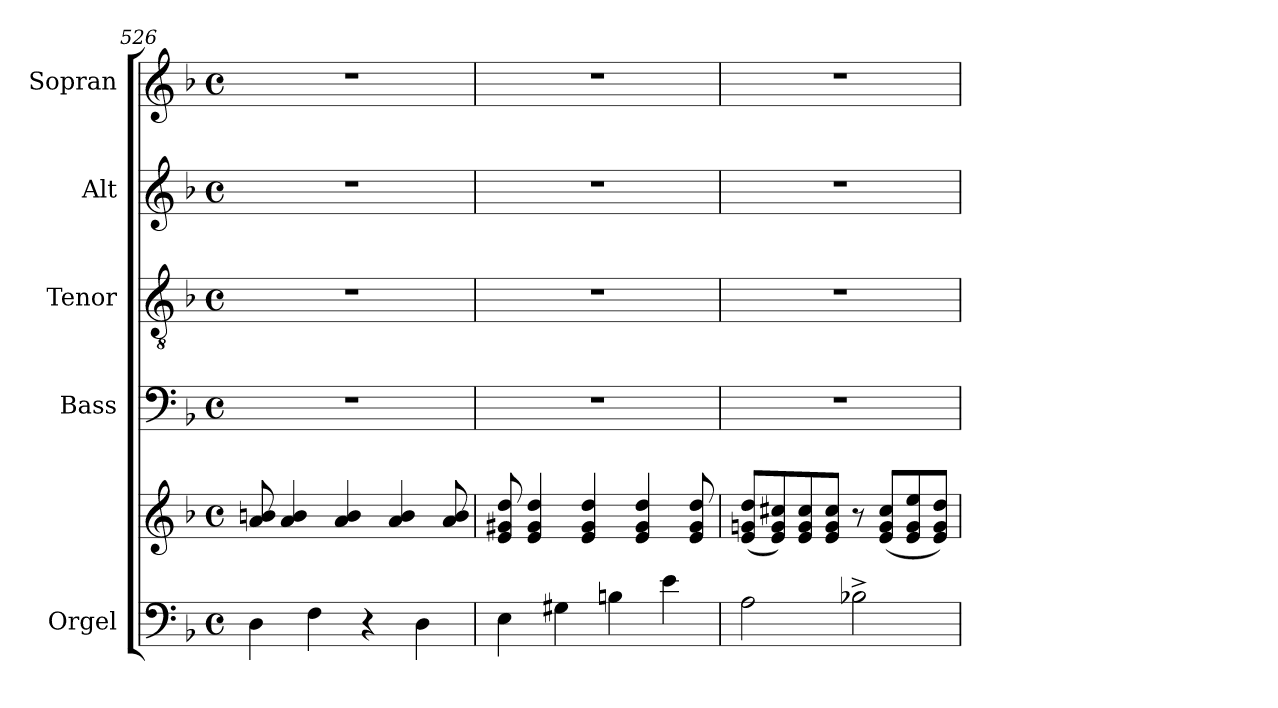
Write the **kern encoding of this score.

**kern	**kern	**kern	**kern	**kern	**kern
*part5	*part5	*part4	*part3	*part2	*part1
*staff6	*staff5	*staff4	*staff3	*staff2	*staff1
*I"Orgel	*	*I"Bass	*I"Tenor	*I"Alt	*I"Sopran
*I'Org.	*	*I'B	*I'T	*I'A	*I'S
*clefF4	*clefG2	*clefF4	*clefGv2	*clefG2	*clefG2
*k[b-]	*k[b-]	*k[b-]	*k[b-]	*k[b-]	*k[b-]
*F:	*F:	*F:	*F:	*F:	*F:
*M4/4	*M4/4	*M4/4	*M4/4	*M4/4	*M4/4
*met(c)	*met(c)	*met(c)	*met(c)	*met(c)	*met(c)
=526	=526	=526	=526	=526	=526
4D\	8a/ 8bn/	1r	1r	1r	1r
.	4a/ 4b/	.	.	.	.
4F\	.	.	.	.	.
.	4a/ 4b/	.	.	.	.
4r	.	.	.	.	.
.	4a/ 4b/	.	.	.	.
4D\	.	.	.	.	.
.	8a/ 8b/	.	.	.	.
=527	=527	=527	=527	=527	=527
4E\	8e/ 8g#X/ 8dd/	1r	1r	1r	1r
.	4e/ 4g#/ 4dd/	.	.	.	.
4G#X\	.	.	.	.	.
.	4e/ 4g#/ 4dd/	.	.	.	.
4Bn\	.	.	.	.	.
.	4e/ 4g#/ 4dd/	.	.	.	.
4e\	.	.	.	.	.
.	8e/ 8g#/ 8dd/	.	.	.	.
=528	=528	=528	=528	=528	=528
2A\	(>8e/ 8gn/ 8dd/L	1r	1r	1r	1r
.	8e/ 8g/ 8cc#X/)	.	.	.	.
.	8e/ 8g/ 8cc#/	.	.	.	.
.	8e/ 8g/ 8cc#/J	.	.	.	.
2B-X^>\	8r	.	.	.	.
.	(>8e/ 8g/ 8cc#/L	.	.	.	.
.	8e/ 8g/ 8ee/	.	.	.	.
.	8e/ 8g/ 8dd/J)	.	.	.	.
=	=	=	=	=	=
*-	*-	*-	*-	*-	*-
